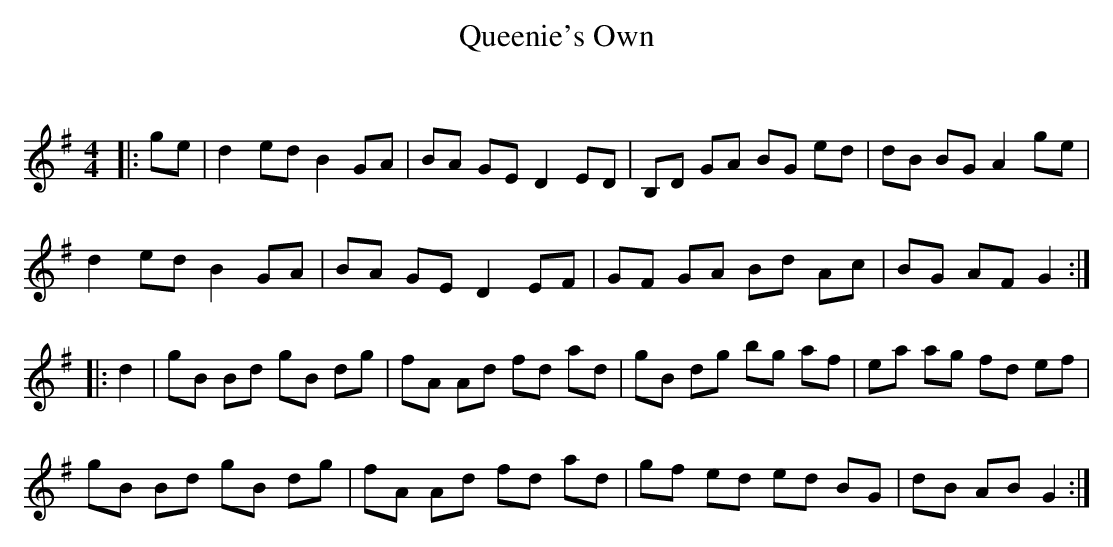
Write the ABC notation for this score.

X:1
T: Queenie's Own
C:
Q: 232
K:G
M:4/4
L:1/8
|:ge|d2 ed B2 GA|BA GE D2 ED|B,D GA BG ed|dB BG A2 ge|
d2 ed B2 GA|BA GE D2 EF|GF GA Bd Ac|BG AF G2:|
|:d2|gB Bd gB dg|fA Ad fd ad|gB dg bg af|ea ag fd ef|
gB Bd gB dg|fA Ad fd ad|gf ed ed BG|dB AB G2:|
